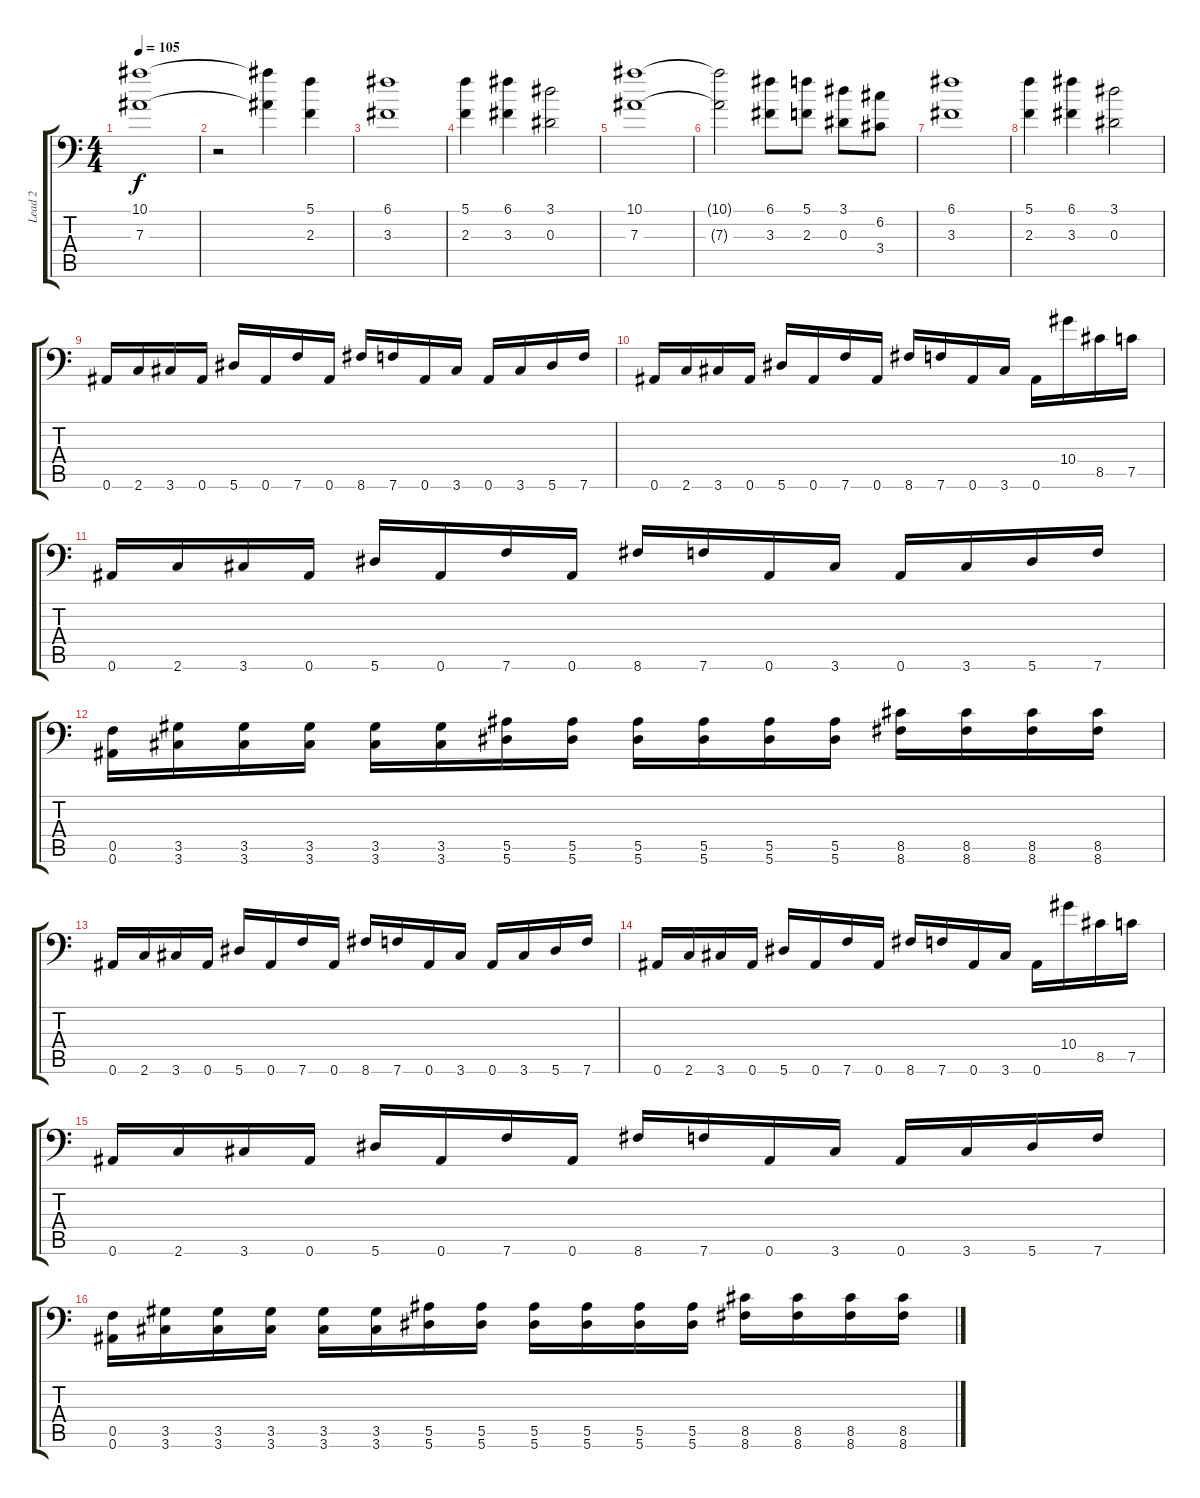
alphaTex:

\track ("Lead 2" "Lead 2") {instrument distortionguitar}
\staff {score tabs}
\tuning (C4 G3 Eb3 Bb2 F2 Bb1) {hide}
\ts (4 4)
\tempo 105
\clef f4
\ks c
(10.1 7.3).1{dy f} |
r.2 (10.1{t} 7.3{t}).4 (5.1 2.3).4 |
(6.1 3.3).1 |
(5.1 2.3).4 (6.1 3.3).4 (3.1 0.3).2 |
(10.1 7.3).1 |
(10.1{t} 7.3{t}).2 (6.1 3.3).8 (5.1 2.3).8 (3.1 0.3).8 (6.2 3.4).8 |
(6.1 3.3).1 |
(5.1 2.3).4 (6.1 3.3).4 (3.1 0.3).2 |
0.6.16 2.6.16 3.6.16 0.6.16 5.6.16 0.6.16 7.6.16 0.6.16 8.6.16 7.6.16 0.6.16 3.6.16 0.6.16 3.6.16 5.6.16 7.6.16 |
0.6.16 2.6.16 3.6.16 0.6.16 5.6.16 0.6.16 7.6.16 0.6.16 8.6.16 7.6.16 0.6.16 3.6.16 0.6.16 10.4.16 8.5.16 7.5.16 |
0.6.16 2.6.16 3.6.16 0.6.16 5.6.16 0.6.16 7.6.16 0.6.16 8.6.16 7.6.16 0.6.16 3.6.16 0.6.16 3.6.16 5.6.16 7.6.16 |
(0.5 0.6).16 (3.5 3.6).16 (3.5 3.6).16 (3.5 3.6).16 (3.5 3.6).16 (3.5 3.6).16 (5.5 5.6).16 (5.5 5.6).16 (5.5 5.6).16 (5.5 5.6).16 (5.5 5.6).16 (5.5 5.6).16 (8.5 8.6).16 (8.5 8.6).16 (8.5 8.6).16 (8.5 8.6).16 |
0.6.16 2.6.16 3.6.16 0.6.16 5.6.16 0.6.16 7.6.16 0.6.16 8.6.16 7.6.16 0.6.16 3.6.16 0.6.16 3.6.16 5.6.16 7.6.16 |
0.6.16 2.6.16 3.6.16 0.6.16 5.6.16 0.6.16 7.6.16 0.6.16 8.6.16 7.6.16 0.6.16 3.6.16 0.6.16 10.4.16 8.5.16 7.5.16 |
0.6.16 2.6.16 3.6.16 0.6.16 5.6.16 0.6.16 7.6.16 0.6.16 8.6.16 7.6.16 0.6.16 3.6.16 0.6.16 3.6.16 5.6.16 7.6.16 |
(0.5 0.6).16 (3.5 3.6).16 (3.5 3.6).16 (3.5 3.6).16 (3.5 3.6).16 (3.5 3.6).16 (5.5 5.6).16 (5.5 5.6).16 (5.5 5.6).16 (5.5 5.6).16 (5.5 5.6).16 (5.5 5.6).16 (8.5 8.6).16 (8.5 8.6).16 (8.5 8.6).16 (8.5 8.6).16
